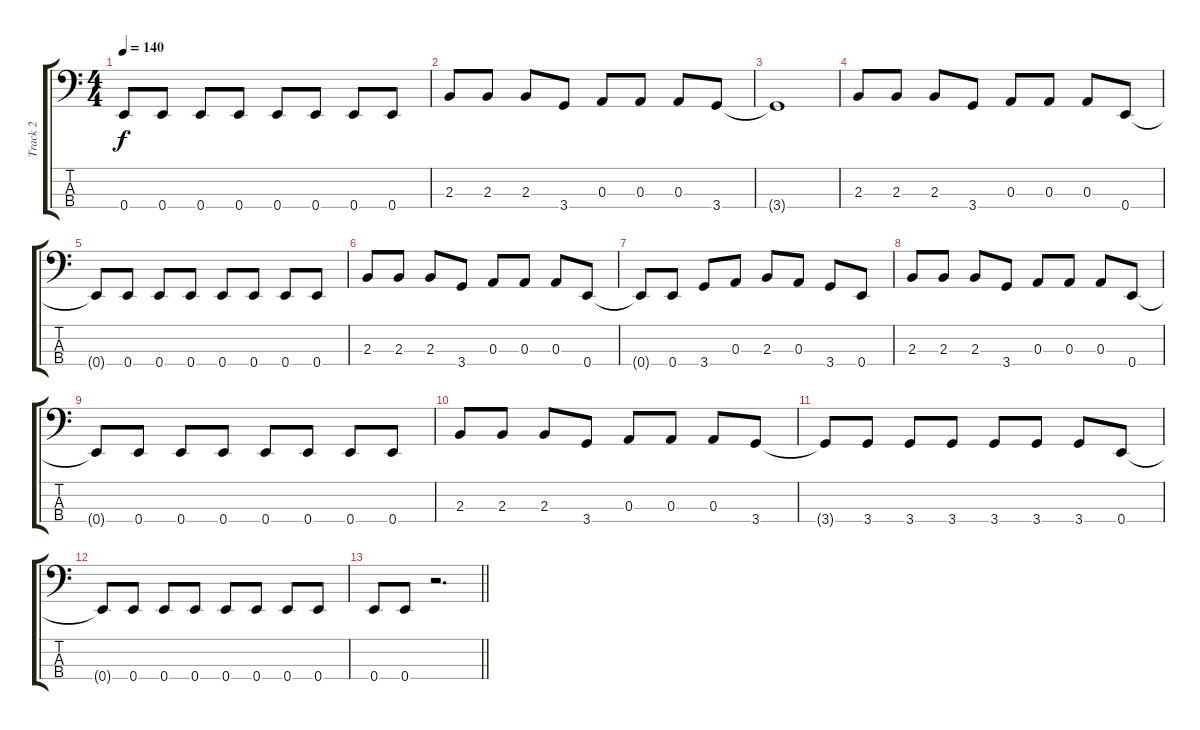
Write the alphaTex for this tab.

\track ("Track 2" "Track 2") {instrument electricbasspick}
\staff {score tabs}
\tuning (G2 D2 A1 E1) {hide}
\ts (4 4)
\tempo 140
\clef f4
\ks c
0.4{t}.8{dy f} 0.4.8 0.4.8 0.4.8 0.4.8 0.4.8 0.4.8 0.4.8 |
2.3.8 2.3.8 2.3.8 3.4.8 0.3.8 0.3.8 0.3.8 3.4.8 |
3.4{t}.1 |
2.3.8 2.3.8 2.3.8 3.4.8 0.3.8 0.3.8 0.3.8 0.4.8 |
0.4{t}.8 0.4.8 0.4.8 0.4.8 0.4.8 0.4.8 0.4.8 0.4.8 |
2.3.8 2.3.8 2.3.8 3.4.8 0.3.8 0.3.8 0.3.8 0.4.8 |
0.4{t}.8 0.4.8 3.4.8 0.3.8 2.3.8 0.3.8 3.4.8 0.4.8 |
2.3.8 2.3.8 2.3.8 3.4.8 0.3.8 0.3.8 0.3.8 0.4.8 |
0.4{t}.8 0.4.8 0.4.8 0.4.8 0.4.8 0.4.8 0.4.8 0.4.8 |
2.3.8 2.3.8 2.3.8 3.4.8 0.3.8 0.3.8 0.3.8 3.4.8 |
3.4{t}.8 3.4.8 3.4.8 3.4.8 3.4.8 3.4.8 3.4.8 0.4.8 |
0.4{t}.8 0.4.8 0.4.8 0.4.8 0.4.8 0.4.8 0.4.8 0.4.8 |
\barLineRight lightlight
0.4.8 0.4.8 r.2{d}
